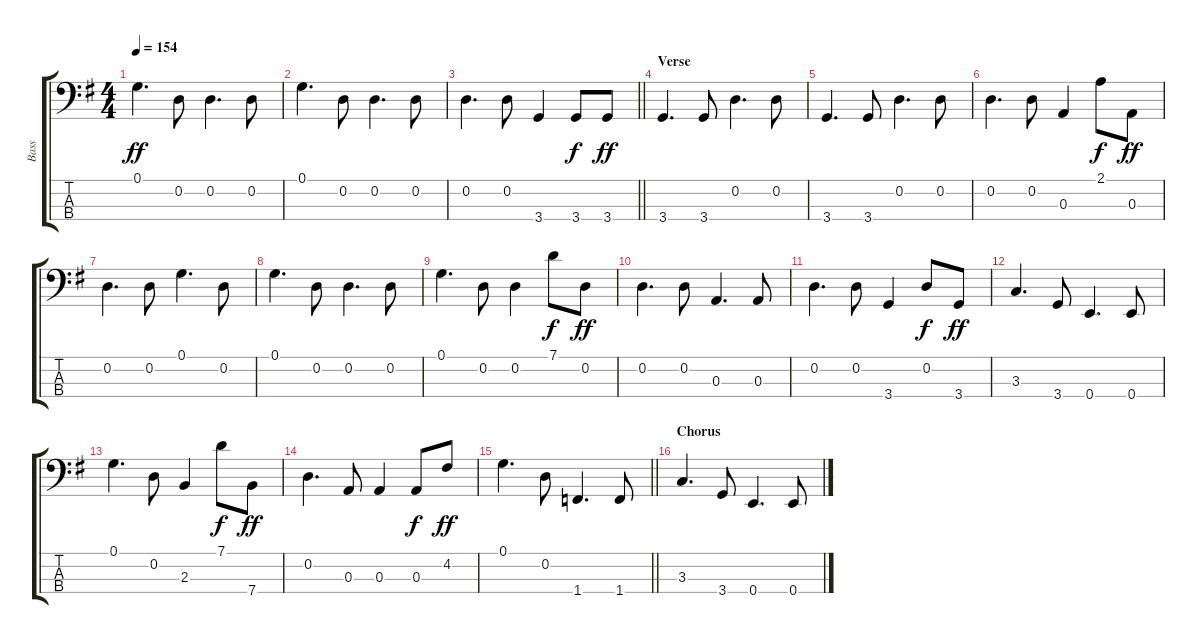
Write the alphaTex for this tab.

\track ("Bass" "Bass") {instrument electricbassfinger}
\staff {score tabs}
\tuning (G2 D2 A1 E1) {hide}
\ts (4 4)
\tempo 154
\clef f4
\ks g
0.1.4{d dy ff} 0.2.8 0.2.4{d} 0.2.8 |
0.1.4{d} 0.2.8 0.2.4{d} 0.2.8 |
\barLineRight lightlight
0.2.4{d} 0.2.8 3.4.4 3.4.8{dy f} 3.4.8{dy ff} |
\section ("" "Verse")
3.4.4{d} 3.4.8 0.2.4{d} 0.2.8 |
3.4.4{d} 3.4.8 0.2.4{d} 0.2.8 |
0.2.4{d} 0.2.8 0.3.4 2.1.8{dy f} 0.3.8{dy ff} |
0.2.4{d} 0.2.8 0.1.4{d} 0.2.8 |
0.1.4{d} 0.2.8 0.2.4{d} 0.2.8 |
0.1.4{d} 0.2.8 0.2.4 7.1.8{dy f} 0.2.8{dy ff} |
0.2.4{d} 0.2.8 0.3.4{d} 0.3.8 |
0.2.4{d} 0.2.8 3.4.4 0.2.8{dy f} 3.4.8{dy ff} |
3.3.4{d} 3.4.8 0.4.4{d} 0.4.8 |
0.1.4{d} 0.2.8 2.3.4 7.1.8{dy f} 7.4.8{dy ff} |
0.2.4{d} 0.3.8 0.3.4 0.3.8{dy f} 4.2.8{dy ff} |
\barLineRight lightlight
0.1.4{d} 0.2.8 1.4.4{d} 1.4.8 |
\section ("" "Chorus")
3.3.4{d} 3.4.8 0.4.4{d} 0.4.8
